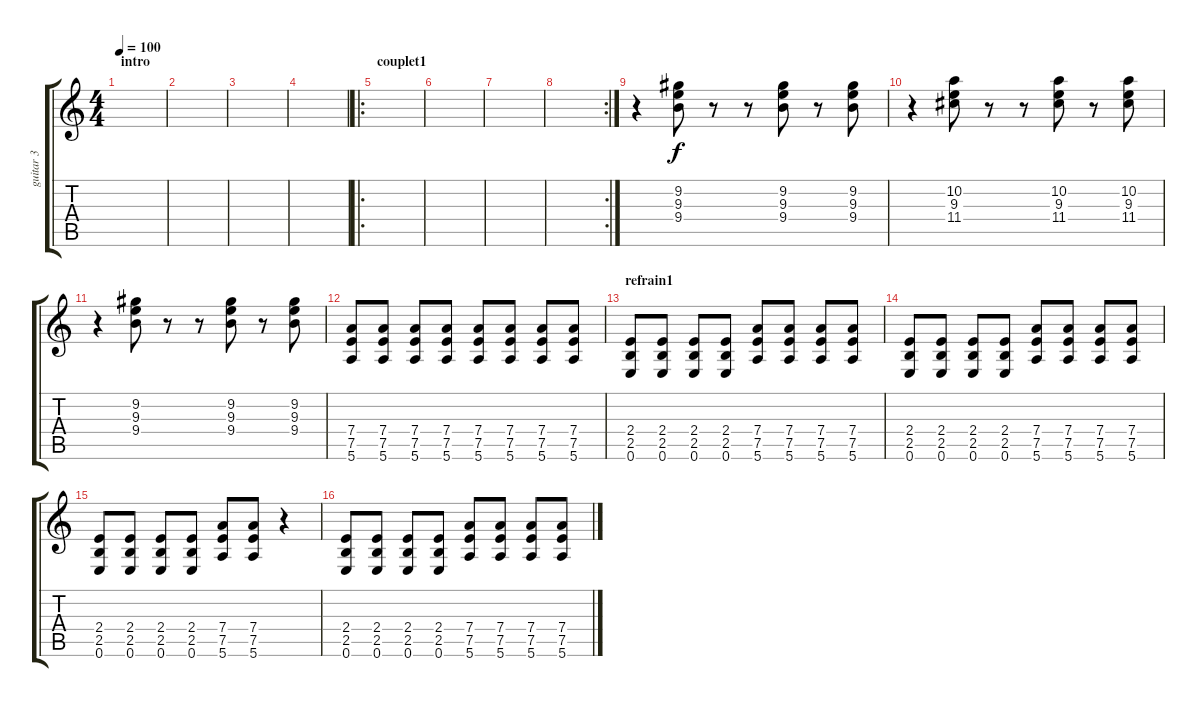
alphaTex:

\track ("guitar 3" "guitar 3") {instrument overdrivenguitar}
\staff {score tabs}
\tuning (E4 B3 G3 D3 A2 E2) {hide}
\ts (4 4)
\section ("" "intro")
\tempo 100
\clef g2
\ks c
|
|
|
|
\ro
\section ("" "couplet1")
|
|
|
\rc 2
|
r.4{instrument overdrivenguitar} (9.2 9.3 9.4).8 r.8 r.8 (9.2 9.3 9.4).8 r.8 (9.2 9.3 9.4).8 |
r.4 (10.2 9.3 11.4).8 r.8 r.8 (10.2 9.3 11.4).8 r.8 (10.2 9.3 11.4).8 |
r.4 (9.2 9.3 9.4).8 r.8 r.8 (9.2 9.3 9.4).8 r.8 (9.2 9.3 9.4).8 |
(7.4 7.5 5.6).8 (7.4 7.5 5.6).8 (7.4 7.5 5.6).8 (7.4 7.5 5.6).8 (7.4 7.5 5.6).8 (7.4 7.5 5.6).8 (7.4 7.5 5.6).8 (7.4 7.5 5.6).8 |
\section ("" "refrain1")
(2.4 2.5 0.6).8 (2.4 2.5 0.6).8 (2.4 2.5 0.6).8 (2.4 2.5 0.6).8 (7.4 7.5 5.6).8 (7.4 7.5 5.6).8 (7.4 7.5 5.6).8 (7.4 7.5 5.6).8 |
(2.4 2.5 0.6).8 (2.4 2.5 0.6).8 (2.4 2.5 0.6).8 (2.4 2.5 0.6).8 (7.4 7.5 5.6).8 (7.4 7.5 5.6).8 (7.4 7.5 5.6).8 (7.4 7.5 5.6).8 |
(2.4 2.5 0.6).8 (2.4 2.5 0.6).8 (2.4 2.5 0.6).8 (2.4 2.5 0.6).8 (7.4 7.5 5.6).8 (7.4 7.5 5.6).8 r.4 |
(2.4 2.5 0.6).8 (2.4 2.5 0.6).8 (2.4 2.5 0.6).8 (2.4 2.5 0.6).8 (7.4 7.5 5.6).8 (7.4 7.5 5.6).8 (7.4 7.5 5.6).8 (7.4 7.5 5.6).8
